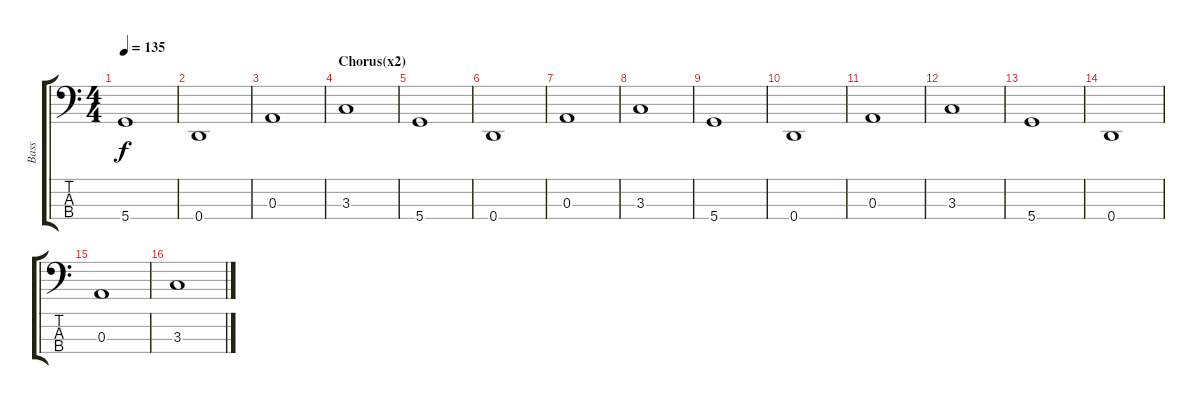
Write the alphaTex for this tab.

\track ("Bass" "Bass") {instrument acousticguitarnylon}
\staff {score tabs}
\tuning (G2 D2 A1 D1) {hide}
\ts (4 4)
\tempo 135
\clef f4
\ks c
5.4.1{dy f} |
0.4.1 |
0.3.1 |
\section ("" "Chorus(x2)")
3.3.1 |
5.4.1 |
0.4.1 |
0.3.1 |
3.3.1 |
5.4.1 |
0.4.1 |
0.3.1 |
3.3.1 |
5.4.1 |
0.4.1 |
0.3.1 |
3.3.1
